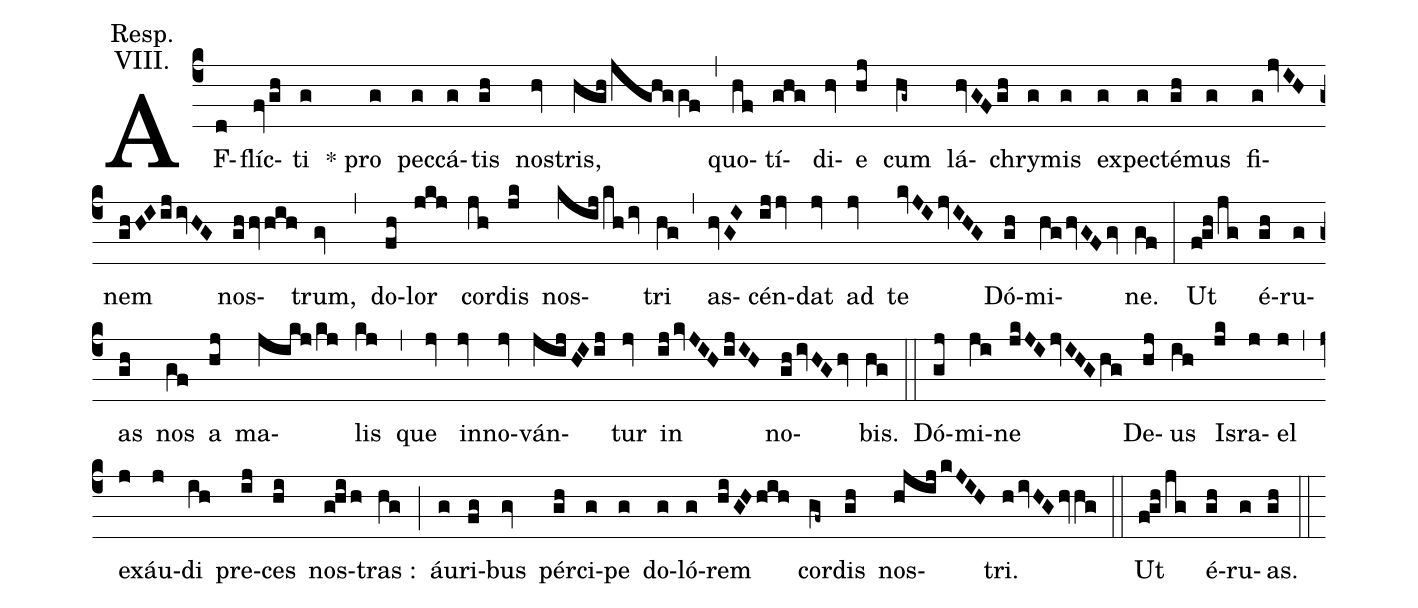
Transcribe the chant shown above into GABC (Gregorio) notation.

annotation: Resp.;
annotation: VIII.;
%%
(c4)
AF(d)flíc(fvgh)ti(g) * pro(g) pec(g)cá(g)tis(gh) nos(hv)tris,(hghjghggf) (,)
quo(hf)tí(ghg)di(hv)e(hj) cum(hg~) lá(hvGFgh)chry(g)mis(g) ex(g)pec(g)té(gh)mus(g) fi(gjvIH)nem(ghHIijivHG) nos(ghhvhih)trum,(gv) (,)
do(fh)lor(jkj) cor(jh)dis(jk) nos(kijkhiv)tri(hg) (,)
as(hvGI)cén(ijjv)dat(jv) ad(jv) te(kvJIjvIHG) Dó(gh)mi(hghvGFgv)ne.(gf) (:)
Ut(fghjg) é(gh)ru(g)as(gh) nos(gf) a(hj) ma(jikjkj)lis(kj) (,)
que(jv) in(jv)no(jv)ván(jijHIij)tur(jv) in(ijkvJIHijIH) no(ghivHGhv)bis.(hg) (::)
Dó(gj)mi(ji)ne(jkJIjvIHGhg) De(hj)us(ih) Is(jk)ra(j)el(j) (,)
ex(j)áu(j)di(ih) pre(ij)ces(hi) nos(ghih)tras :(hg) (;)
áu(g)ri(fg)bus(gv) pér(gh)ci(g)pe(g) do(g)ló(g)rem(hiGHhih) cor(gf~)dis(gh) nos(hjijkJIH)tri.(hivHGhvhg) (::)
Ut(fghjg) é(gh)ru(g)as.(gh) (::)
